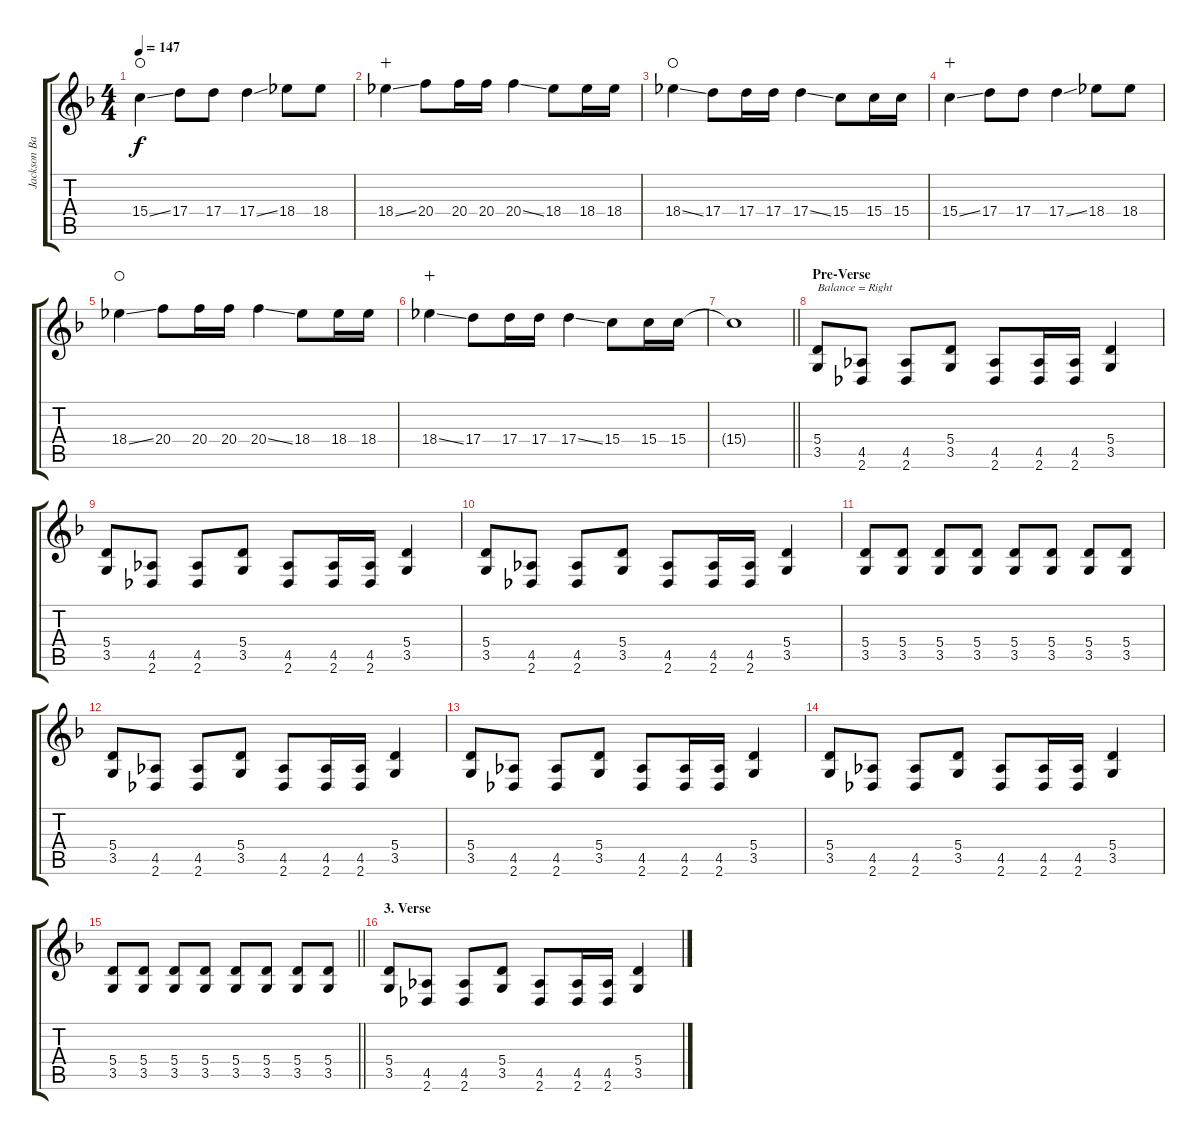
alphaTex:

\track ("Jackson Bandeira (Lead)" "Jackson Ba") {instrument distortionguitar}
\staff {score tabs}
\tuning (B3 Gb3 D3 A2 E2 B1) {hide}
\ts (4 4)
\tempo 147
\clef g2
\ks f
15.4{ss}.4{dy f waho} 17.4.8 17.4.8 17.4{ss}.4 18.4.8 18.4.8 |
18.4{ss}.4{wahc} 20.4.8 20.4.16 20.4.16 20.4{ss}.4 18.4.8 18.4.16 18.4.16 |
18.4{ss}.4{waho} 17.4.8 17.4.16 17.4.16 17.4{ss}.4 15.4.8 15.4.16 15.4.16 |
15.4{ss}.4{wahc} 17.4.8 17.4.8 17.4{ss}.4 18.4.8 18.4.8 |
18.4{ss}.4{waho} 20.4.8 20.4.16 20.4.16 20.4{ss}.4 18.4.8 18.4.16 18.4.16 |
18.4{ss}.4{wahc} 17.4.8 17.4.16 17.4.16 17.4{ss}.4 15.4.8 15.4.16 15.4.16 |
\barLineRight lightlight
15.4{t}.1 |
\section ("" "Pre-Verse")
(5.4 3.5).8{txt "Balance = Right" volume 13 balance 13} (4.5 2.6).8 (4.5 2.6).8 (5.4 3.5).8 (4.5 2.6).8 (4.5 2.6).16 (4.5 2.6).16 (5.4 3.5).4 |
(5.4 3.5).8 (4.5 2.6).8 (4.5 2.6).8 (5.4 3.5).8 (4.5 2.6).8 (4.5 2.6).16 (4.5 2.6).16 (5.4 3.5).4 |
(5.4 3.5).8 (4.5 2.6).8 (4.5 2.6).8 (5.4 3.5).8 (4.5 2.6).8 (4.5 2.6).16 (4.5 2.6).16 (5.4 3.5).4 |
(5.4 3.5).8 (5.4 3.5).8 (5.4 3.5).8 (5.4 3.5).8 (5.4 3.5).8 (5.4 3.5).8 (5.4 3.5).8 (5.4 3.5).8 |
(5.4 3.5).8 (4.5 2.6).8 (4.5 2.6).8 (5.4 3.5).8 (4.5 2.6).8 (4.5 2.6).16 (4.5 2.6).16 (5.4 3.5).4 |
(5.4 3.5).8 (4.5 2.6).8 (4.5 2.6).8 (5.4 3.5).8 (4.5 2.6).8 (4.5 2.6).16 (4.5 2.6).16 (5.4 3.5).4 |
(5.4 3.5).8 (4.5 2.6).8 (4.5 2.6).8 (5.4 3.5).8 (4.5 2.6).8 (4.5 2.6).16 (4.5 2.6).16 (5.4 3.5).4 |
\barLineRight lightlight
(5.4 3.5).8 (5.4 3.5).8 (5.4 3.5).8 (5.4 3.5).8 (5.4 3.5).8 (5.4 3.5).8 (5.4 3.5).8 (5.4 3.5).8 |
\section ("" "3. Verse")
(5.4 3.5).8 (4.5 2.6).8 (4.5 2.6).8 (5.4 3.5).8 (4.5 2.6).8 (4.5 2.6).16 (4.5 2.6).16 (5.4 3.5).4
